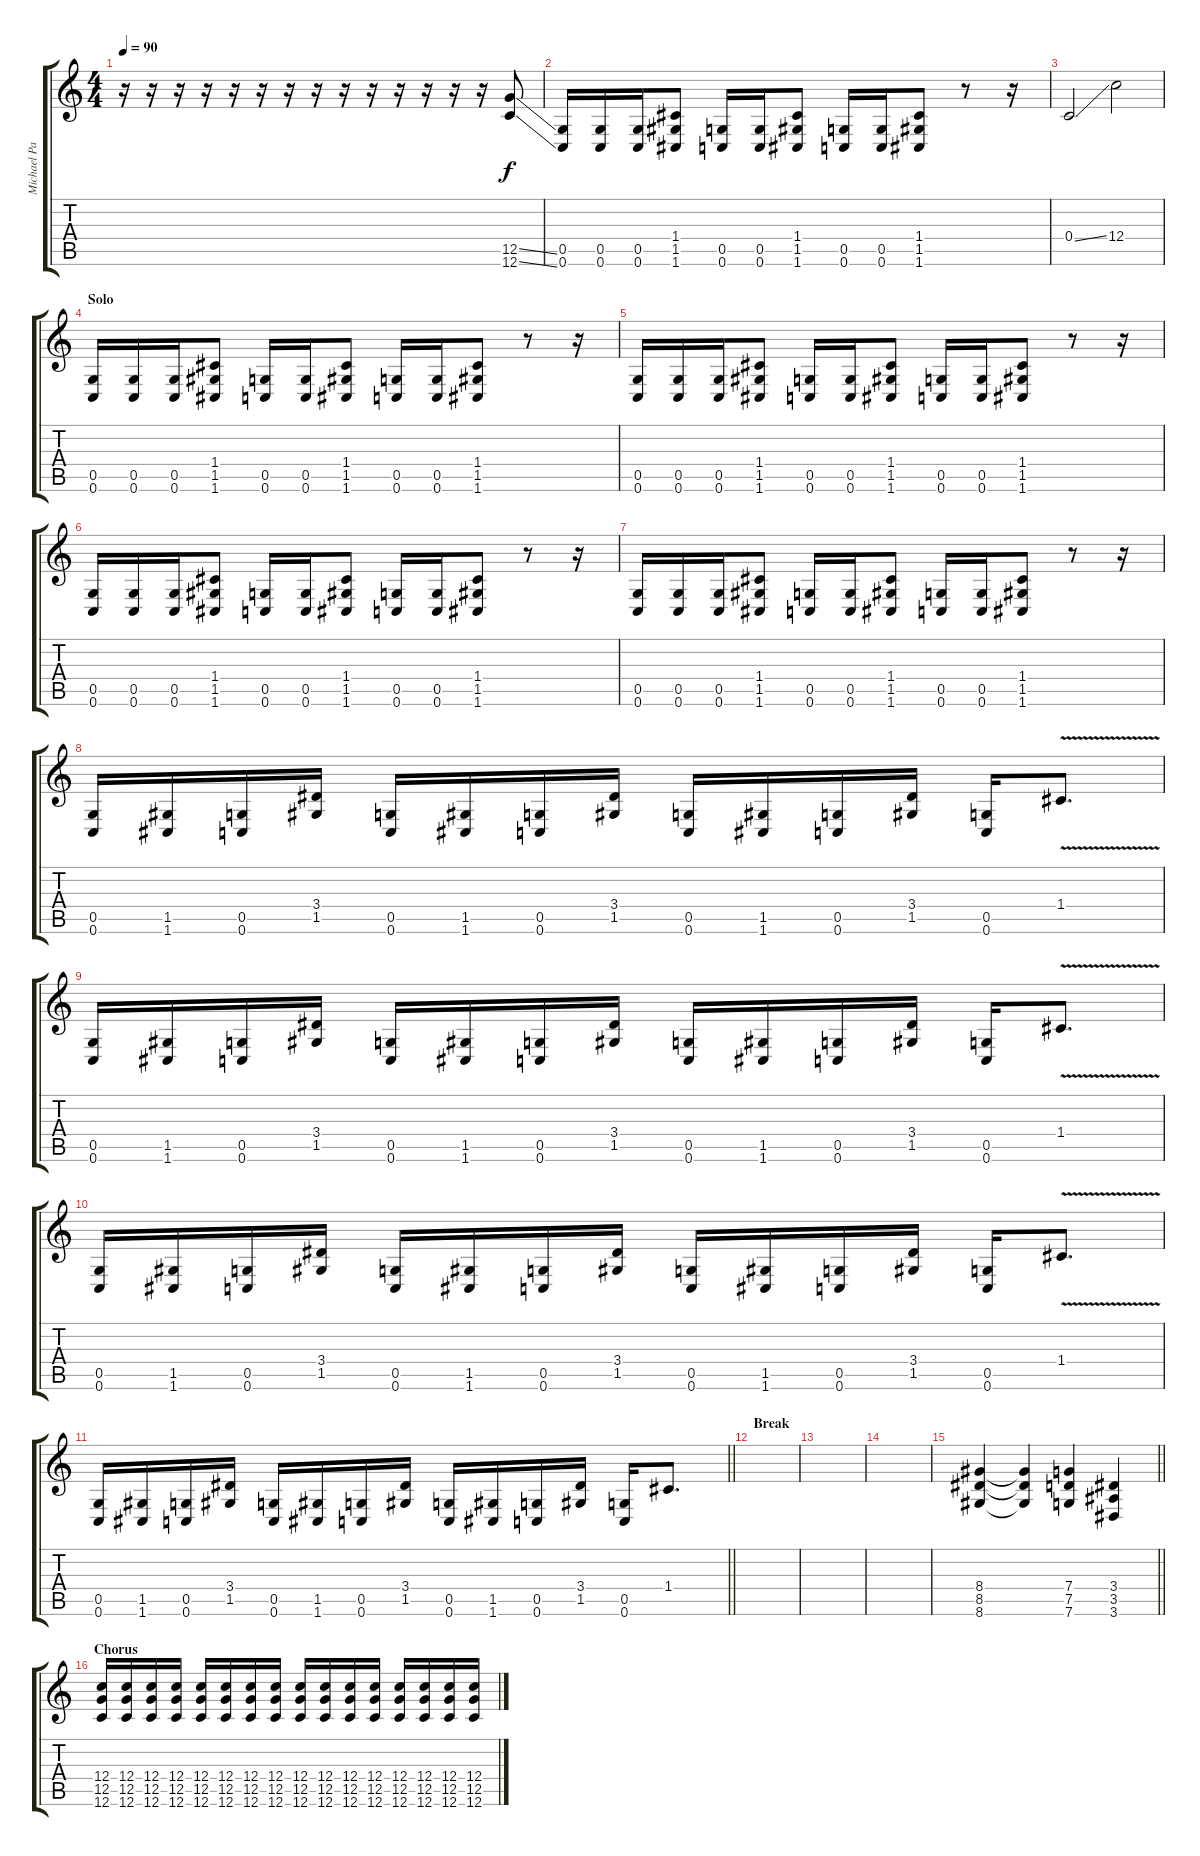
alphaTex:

\track ("Michael Padget" "Michael Pa") {instrument distortionguitar}
\staff {score tabs}
\tuning (D4 A3 F3 C3 G2 C2) {hide}
\ts (4 4)
\tempo 90
\clef g2
\ks c
r.16{dy f} r.16 r.16 r.16 r.16 r.16 r.16 r.16 r.16 r.16 r.16 r.16 r.16 r.16 (12.5{ss} 12.6{ss}).8 |
(0.5 0.6).16 (0.5 0.6).16 (0.5 0.6).16 (1.4 1.5 1.6).8 (0.5 0.6).16 (0.5 0.6).16 (1.4 1.5 1.6).8 (0.5 0.6).16 (0.5 0.6).16 (1.4 1.5 1.6).8 r.8 r.16 |
0.4{ss}.2 12.4.2 |
\section ("" "Solo")
(0.5 0.6).16 (0.5 0.6).16 (0.5 0.6).16 (1.4 1.5 1.6).8 (0.5 0.6).16 (0.5 0.6).16 (1.4 1.5 1.6).8 (0.5 0.6).16 (0.5 0.6).16 (1.4 1.5 1.6).8 r.8 r.16 |
(0.5 0.6).16 (0.5 0.6).16 (0.5 0.6).16 (1.4 1.5 1.6).8 (0.5 0.6).16 (0.5 0.6).16 (1.4 1.5 1.6).8 (0.5 0.6).16 (0.5 0.6).16 (1.4 1.5 1.6).8 r.8 r.16 |
(0.5 0.6).16 (0.5 0.6).16 (0.5 0.6).16 (1.4 1.5 1.6).8 (0.5 0.6).16 (0.5 0.6).16 (1.4 1.5 1.6).8 (0.5 0.6).16 (0.5 0.6).16 (1.4 1.5 1.6).8 r.8 r.16 |
(0.5 0.6).16 (0.5 0.6).16 (0.5 0.6).16 (1.4 1.5 1.6).8 (0.5 0.6).16 (0.5 0.6).16 (1.4 1.5 1.6).8 (0.5 0.6).16 (0.5 0.6).16 (1.4 1.5 1.6).8 r.8 r.16 |
(0.5 0.6).16 (1.5 1.6).16 (0.5 0.6).16 (3.4 1.5).16 (0.5 0.6).16 (1.5 1.6).16 (0.5 0.6).16 (3.4 1.5).16 (0.5 0.6).16 (1.5 1.6).16 (0.5 0.6).16 (3.4 1.5).16 (0.5 0.6).16 1.4{v}.8{d} |
(0.5 0.6).16 (1.5 1.6).16 (0.5 0.6).16 (3.4 1.5).16 (0.5 0.6).16 (1.5 1.6).16 (0.5 0.6).16 (3.4 1.5).16 (0.5 0.6).16 (1.5 1.6).16 (0.5 0.6).16 (3.4 1.5).16 (0.5 0.6).16 1.4{v}.8{d} |
(0.5 0.6).16 (1.5 1.6).16 (0.5 0.6).16 (3.4 1.5).16 (0.5 0.6).16 (1.5 1.6).16 (0.5 0.6).16 (3.4 1.5).16 (0.5 0.6).16 (1.5 1.6).16 (0.5 0.6).16 (3.4 1.5).16 (0.5 0.6).16 1.4{v}.8{d} |
\barLineRight lightlight
(0.5 0.6).16 (1.5 1.6).16 (0.5 0.6).16 (3.4 1.5).16 (0.5 0.6).16 (1.5 1.6).16 (0.5 0.6).16 (3.4 1.5).16 (0.5 0.6).16 (1.5 1.6).16 (0.5 0.6).16 (3.4 1.5).16 (0.5 0.6).16 1.4.8{d} |
\section ("" "Break")
|
|
|
\barLineRight lightlight
(8.4 8.5 8.6).4 (8.4{t} 8.5{t} 8.6{t}).4 (7.4 7.5 7.6).4 (3.4 3.5 3.6).4 |
\section ("" "Chorus")
(12.4 12.5 12.6).16 (12.4 12.5 12.6).16 (12.4 12.5 12.6).16 (12.4 12.5 12.6).16 (12.4 12.5 12.6).16 (12.4 12.5 12.6).16 (12.4 12.5 12.6).16 (12.4 12.5 12.6).16 (12.4 12.5 12.6).16 (12.4 12.5 12.6).16 (12.4 12.5 12.6).16 (12.4 12.5 12.6).16 (12.4 12.5 12.6).16 (12.4 12.5 12.6).16 (12.4 12.5 12.6).16 (12.4 12.5 12.6).16
